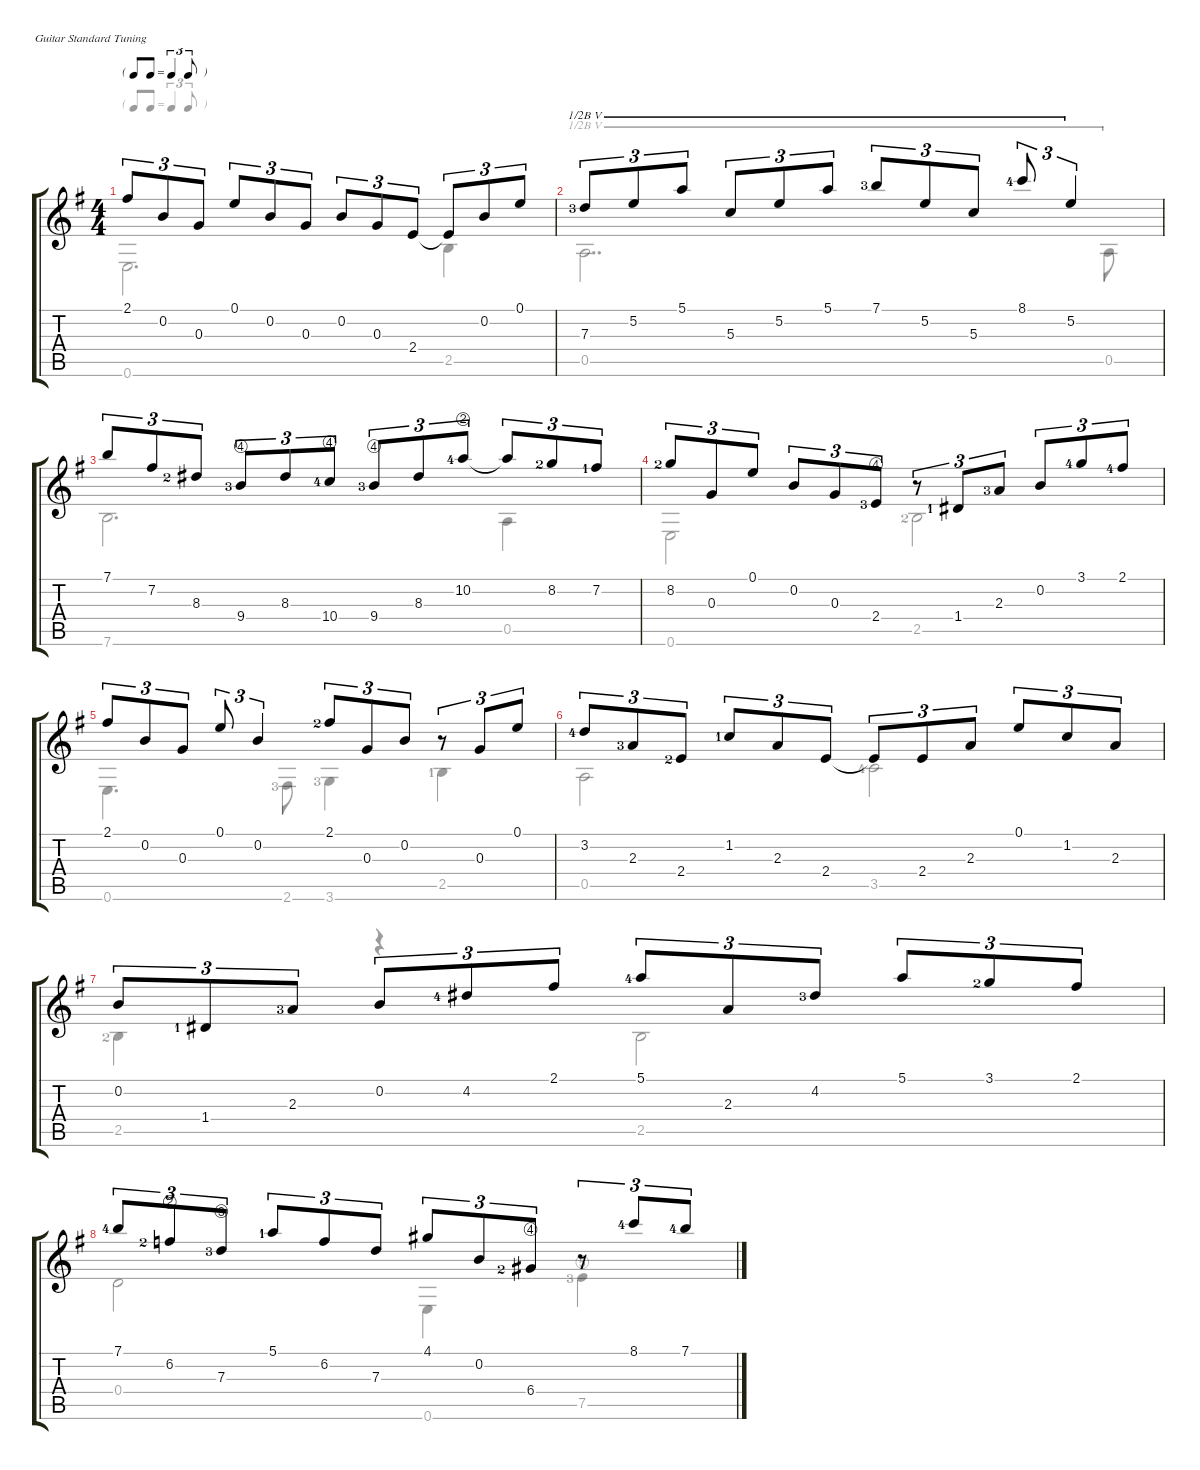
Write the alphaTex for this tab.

\defaultSystemsLayout 4
\hideDynamics
\singleTrackTrackNamePolicy hidden
\multiTrackTrackNamePolicy hidden
\firstSystemTrackNameMode fullname
\firstSystemTrackNameOrientation horizontal
\otherSystemsTrackNameOrientation horizontal
\track ("Nylon Guitar" "Nylon Guit") {instrument acousticguitarnylon}
\staff {score tabs}
\tuning (E4 B3 G3 D3 A2 E2)
\voice
\ts (4 4)
\tf triplet8th
\tempo (80 hide)
\clef g2
\ks eminor
2.1.8{tu (3 2) dy mf} 0.2.8{tu (3 2)} 0.3.8{tu (3 2)} 0.1.8{tu (3 2)} 0.2.8{tu (3 2)} 0.3.8{tu (3 2)} 0.2.8{tu (3 2)} 0.3.8{tu (3 2)} 2.4.8{tu (3 2)} 2.4{t}.8{tu (3 2)} 0.2.8{tu (3 2)} 0.1.8{tu (3 2)} |
7.3{lf 4}.8{tu (3 2) barre (5 half)} 5.2.8{tu (3 2) barre (5 half)} 5.1.8{tu (3 2) barre (5 half)} 5.3.8{tu (3 2) barre (5 half)} 5.2.8{tu (3 2) barre (5 half)} 5.1.8{tu (3 2) barre (5 half)} 7.1{lf 4}.8{tu (3 2) barre (5 half)} 5.2.8{tu (3 2) barre (5 half)} 5.3.8{tu (3 2) barre (5 half)} 8.1{lf 5}.8{tu (3 2) barre (5 half)} 5.2.4{tu (3 2) barre (5 half)} |
7.1.8{tu (3 2)} 7.2.8{tu (3 2)} 8.3{lf 3}.8{tu (3 2)} 9.4{string lf 4}.8{tu (3 2)} 8.3.8{tu (3 2)} 10.4{string lf 5}.8{tu (3 2)} 9.4{string lf 4}.8{tu (3 2)} 8.3.8{tu (3 2)} 10.2{string lf 5}.8{tu (3 2)} 10.2{t}.8{tu (3 2)} 8.2{lf 3}.8{tu (3 2)} 7.2{lf 2}.8{tu (3 2)} |
8.2{lf 3}.8{tu (3 2)} 0.3.8{tu (3 2)} 0.1.8{tu (3 2)} 0.2.8{tu (3 2)} 0.3.8{tu (3 2)} 2.4{string lf 4}.8{tu (3 2)} r.8{tu (3 2)} 1.4{lf 2}.8{tu (3 2)} 2.3{lf 4}.8{tu (3 2)} 0.2.8{tu (3 2)} 3.1{lf 5}.8{tu (3 2)} 2.1{lf 5}.8{tu (3 2)} |
2.1.8{tu (3 2)} 0.2.8{tu (3 2)} 0.3.8{tu (3 2)} 0.1.8{tu (3 2)} 0.2.4{tu (3 2)} 2.1{lf 3}.8{tu (3 2)} 0.3.8{tu (3 2)} 0.2.8{tu (3 2)} r.8{tu (3 2)} 0.3.8{tu (3 2)} 0.1.8{tu (3 2)} |
3.2{lf 5}.8{tu (3 2)} 2.3{lf 4}.8{tu (3 2)} 2.4{lf 3}.8{tu (3 2)} 1.2{lf 2}.8{tu (3 2)} 2.3.8{tu (3 2)} 2.4.8{tu (3 2)} 2.4{t}.8{tu (3 2)} 2.4.8{tu (3 2)} 2.3.8{tu (3 2)} 0.1.8{tu (3 2)} 1.2.8{tu (3 2)} 2.3.8{tu (3 2)} |
0.2.8{tu (3 2)} 1.4{lf 2}.8{tu (3 2)} 2.3{lf 4}.8{tu (3 2)} 0.2.8{tu (3 2)} 4.2{lf 5}.8{tu (3 2)} 2.1.8{tu (3 2)} 5.1{lf 5}.8{tu (3 2)} 2.3.8{tu (3 2)} 4.2{lf 4}.8{tu (3 2)} 5.1.8{tu (3 2)} 3.1{lf 3}.8{tu (3 2)} 2.1.8{tu (3 2)} |
7.1{lf 5}.8{tu (3 2)} 6.2{string lf 3}.8{tu (3 2)} 7.3{string lf 4}.8{tu (3 2)} 5.1{lf 2}.8{tu (3 2)} 6.2.8{tu (3 2)} 7.3.8{tu (3 2)} 4.1.8{tu (3 2)} 0.2.8{tu (3 2)} 6.4{string lf 3}.8{tu (3 2)} r.8{tu (3 2)} 8.1{lf 5}.8{tu (3 2)} 7.1{lf 5}.8{tu (3 2)}
\voice
\clef g2
\ottava regular
\simile none
\ks eminor
0.6.2{d dy mf} 2.5.4 |
0.5.2{dd barre (5 half)} 0.5.8{barre (5 half)} |
7.6.2{d} 0.5.4 |
0.6.2 2.5{lf 3}.2 |
0.6.4{d} 2.6{lf 4}.8 3.6{lf 4}.4 2.5{lf 2}.4 |
0.5.2 3.5{lf 5}.2 |
2.5{lf 3}.4 r.4 2.5.2 |
0.4.2 0.6.4 7.5{string lf 4}.4
